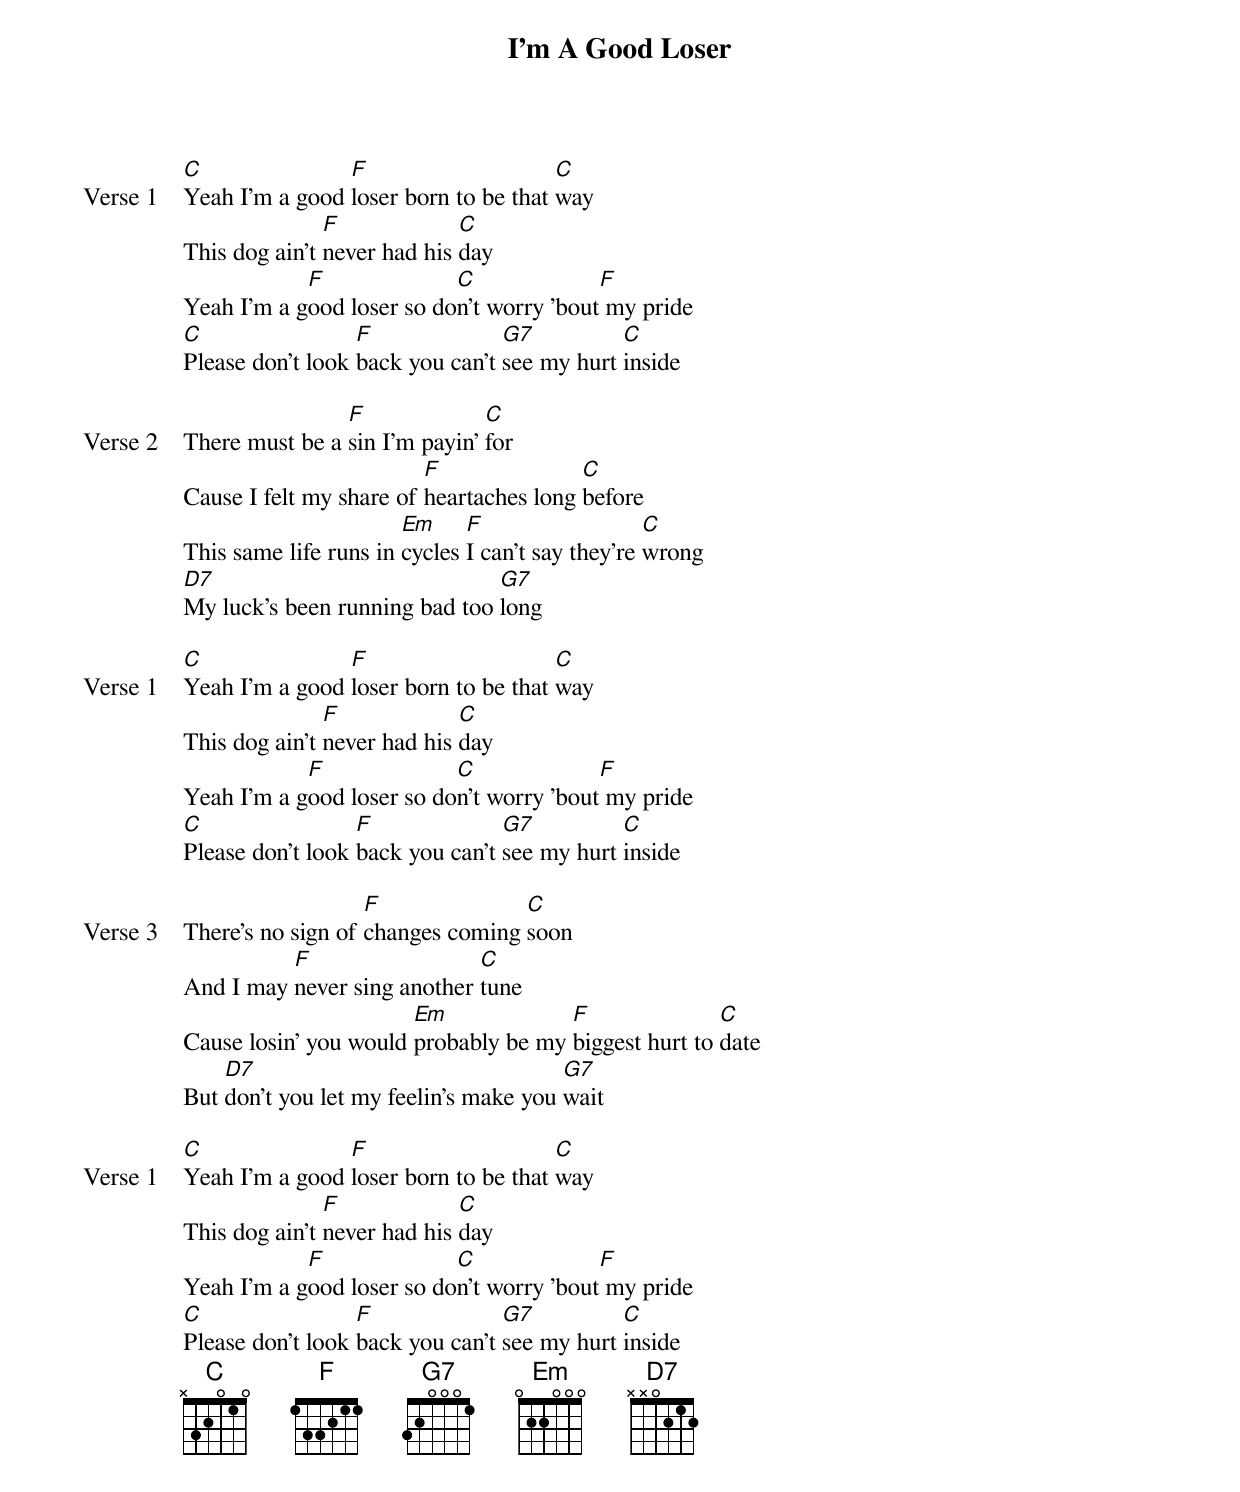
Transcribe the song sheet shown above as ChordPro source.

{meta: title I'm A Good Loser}
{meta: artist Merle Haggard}

{start_of_verse: Verse 1}
[C]Yeah I'm a good [F]loser born to be that [C]way
This dog ain't [F]never had his [C]day
Yeah I'm a g[F]ood loser so do[C]n't worry 'bout[F] my pride
[C]Please don't look [F]back you can't [G7]see my hurt [C]inside
{end_of_verse}

{start_of_verse: Verse 2}
There must be a [F]sin I'm payin' [C]for
Cause I felt my share of [F]heartaches long [C]before
This same life runs in [Em]cycles [F]I can't say they're [C]wrong
[D7]My luck's been running bad too [G7]long
{end_of_verse}

{start_of_verse: Verse 1}
[C]Yeah I'm a good [F]loser born to be that [C]way
This dog ain't [F]never had his [C]day
Yeah I'm a g[F]ood loser so do[C]n't worry 'bout[F] my pride
[C]Please don't look [F]back you can't [G7]see my hurt [C]inside
{end_of_verse}

{start_of_verse: Verse 3}
There's no sign of [F]changes coming [C]soon
And I may [F]never sing another [C]tune
Cause losin' you would [Em]probably be my [F]biggest hurt to [C]date
But [D7]don't you let my feelin's make you [G7]wait
{end_of_verse}

{start_of_verse: Verse 1}
[C]Yeah I'm a good [F]loser born to be that [C]way
This dog ain't [F]never had his [C]day
Yeah I'm a g[F]ood loser so do[C]n't worry 'bout[F] my pride
[C]Please don't look [F]back you can't [G7]see my hurt [C]inside
{end_of_verse}
